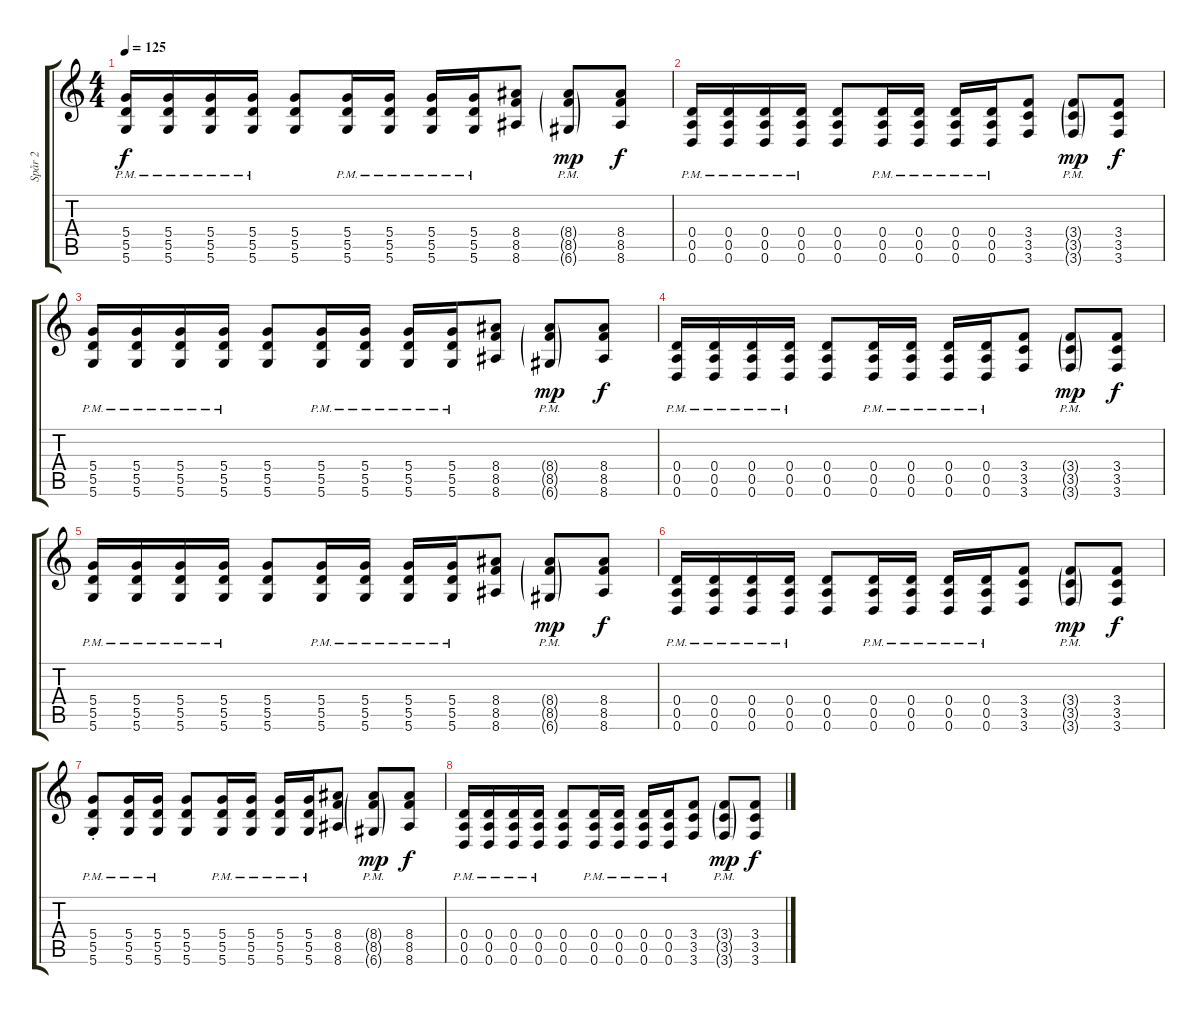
\track ("Spår 2" "Spår 2") {instrument overdrivenguitar}
\staff {score tabs}
\tuning (E4 B3 G3 D3 A2 D2) {hide}
\ts (4 4)
\tempo 125
\clef g2
\ks c
(5.4{pm} 5.5{pm} 5.6{pm}).16{dy f} (5.4{pm} 5.5{pm} 5.6{pm}).16 (5.4{pm} 5.5{pm} 5.6{pm}).16 (5.4{pm} 5.5{pm} 5.6{pm}).16 (5.4 5.5 5.6).8 (5.4{pm} 5.5{pm} 5.6{pm}).16 (5.4{pm} 5.5{pm} 5.6{pm}).16 (5.4{pm} 5.5{pm} 5.6{pm}).16 (5.4{pm} 5.5{pm} 5.6{pm}).16 (8.4 8.5 8.6).8 (8.4{g pm} 8.5{g pm} 6.6{g pm}).8{dy mp} (8.4 8.5 8.6).8{dy f} |
(0.4{pm} 0.5{pm} 0.6{pm}).16 (0.4{pm} 0.5{pm} 0.6{pm}).16 (0.4{pm} 0.5{pm} 0.6{pm}).16 (0.4{pm} 0.5{pm} 0.6{pm}).16 (0.4 0.5 0.6).8 (0.4{pm} 0.5{pm} 0.6{pm}).16 (0.4{pm} 0.5{pm} 0.6{pm}).16 (0.4{pm} 0.5{pm} 0.6{pm}).16 (0.4{pm} 0.5{pm} 0.6{pm}).16 (3.4 3.5 3.6).8 (3.4{g pm} 3.5{g pm} 3.6{g pm}).8{dy mp} (3.4 3.5 3.6).8{dy f} |
(5.4{pm} 5.5{pm} 5.6{pm}).16 (5.4{pm} 5.5{pm} 5.6{pm}).16 (5.4{pm} 5.5{pm} 5.6{pm}).16 (5.4{pm} 5.5{pm} 5.6{pm}).16 (5.4 5.5 5.6).8 (5.4{pm} 5.5{pm} 5.6{pm}).16 (5.4{pm} 5.5{pm} 5.6{pm}).16 (5.4{pm} 5.5{pm} 5.6{pm}).16 (5.4{pm} 5.5{pm} 5.6{pm}).16 (8.4 8.5 8.6).8 (8.4{g pm} 8.5{g pm} 6.6{g pm}).8{dy mp} (8.4 8.5 8.6).8{dy f} |
(0.4{pm} 0.5{pm} 0.6{pm}).16 (0.4{pm} 0.5{pm} 0.6{pm}).16 (0.4{pm} 0.5{pm} 0.6{pm}).16 (0.4{pm} 0.5{pm} 0.6{pm}).16 (0.4 0.5 0.6).8 (0.4{pm} 0.5{pm} 0.6{pm}).16 (0.4{pm} 0.5{pm} 0.6{pm}).16 (0.4{pm} 0.5{pm} 0.6{pm}).16 (0.4{pm} 0.5{pm} 0.6{pm}).16 (3.4 3.5 3.6).8 (3.4{g pm} 3.5{g pm} 3.6{g pm}).8{dy mp} (3.4 3.5 3.6).8{dy f} |
(5.4{pm} 5.5{pm} 5.6{pm}).16 (5.4{pm} 5.5{pm} 5.6{pm}).16 (5.4{pm} 5.5{pm} 5.6{pm}).16 (5.4{pm} 5.5{pm} 5.6{pm}).16 (5.4 5.5 5.6).8 (5.4{pm} 5.5{pm} 5.6{pm}).16 (5.4{pm} 5.5{pm} 5.6{pm}).16 (5.4{pm} 5.5{pm} 5.6{pm}).16 (5.4{pm} 5.5{pm} 5.6{pm}).16 (8.4 8.5 8.6).8 (8.4{g pm} 8.5{g pm} 6.6{g pm}).8{dy mp} (8.4 8.5 8.6).8{dy f} |
(0.4{pm} 0.5{pm} 0.6{pm}).16 (0.4{pm} 0.5{pm} 0.6{pm}).16 (0.4{pm} 0.5{pm} 0.6{pm}).16 (0.4{pm} 0.5{pm} 0.6{pm}).16 (0.4 0.5 0.6).8 (0.4{pm} 0.5{pm} 0.6{pm}).16 (0.4{pm} 0.5{pm} 0.6{pm}).16 (0.4{pm} 0.5{pm} 0.6{pm}).16 (0.4{pm} 0.5{pm} 0.6{pm}).16 (3.4 3.5 3.6).8 (3.4{g pm} 3.5{g pm} 3.6{g pm}).8{dy mp} (3.4 3.5 3.6).8{dy f} |
(5.4{pm st} 5.5{pm st} 5.6{pm st}).8 (5.4{pm} 5.5{pm} 5.6{pm}).16 (5.4{pm} 5.5{pm} 5.6{pm}).16 (5.4 5.5 5.6).8 (5.4{pm} 5.5{pm} 5.6{pm}).16 (5.4{pm} 5.5{pm} 5.6{pm}).16 (5.4{pm} 5.5{pm} 5.6{pm}).16 (5.4{pm} 5.5{pm} 5.6{pm}).16 (8.4 8.5 8.6).8 (8.4{g pm} 8.5{g pm} 6.6{g pm}).8{dy mp} (8.4 8.5 8.6).8{dy f} |
(0.4{pm} 0.5{pm} 0.6{pm}).16 (0.4{pm} 0.5{pm} 0.6{pm}).16 (0.4{pm} 0.5{pm} 0.6{pm}).16 (0.4{pm} 0.5{pm} 0.6{pm}).16 (0.4 0.5 0.6).8 (0.4{pm} 0.5{pm} 0.6{pm}).16 (0.4{pm} 0.5{pm} 0.6{pm}).16 (0.4{pm} 0.5{pm} 0.6{pm}).16 (0.4{pm} 0.5{pm} 0.6{pm}).16 (3.4 3.5 3.6).8 (3.4{g pm} 3.5{g pm} 3.6{g pm}).8{dy mp} (3.4 3.5 3.6).8{dy f}
